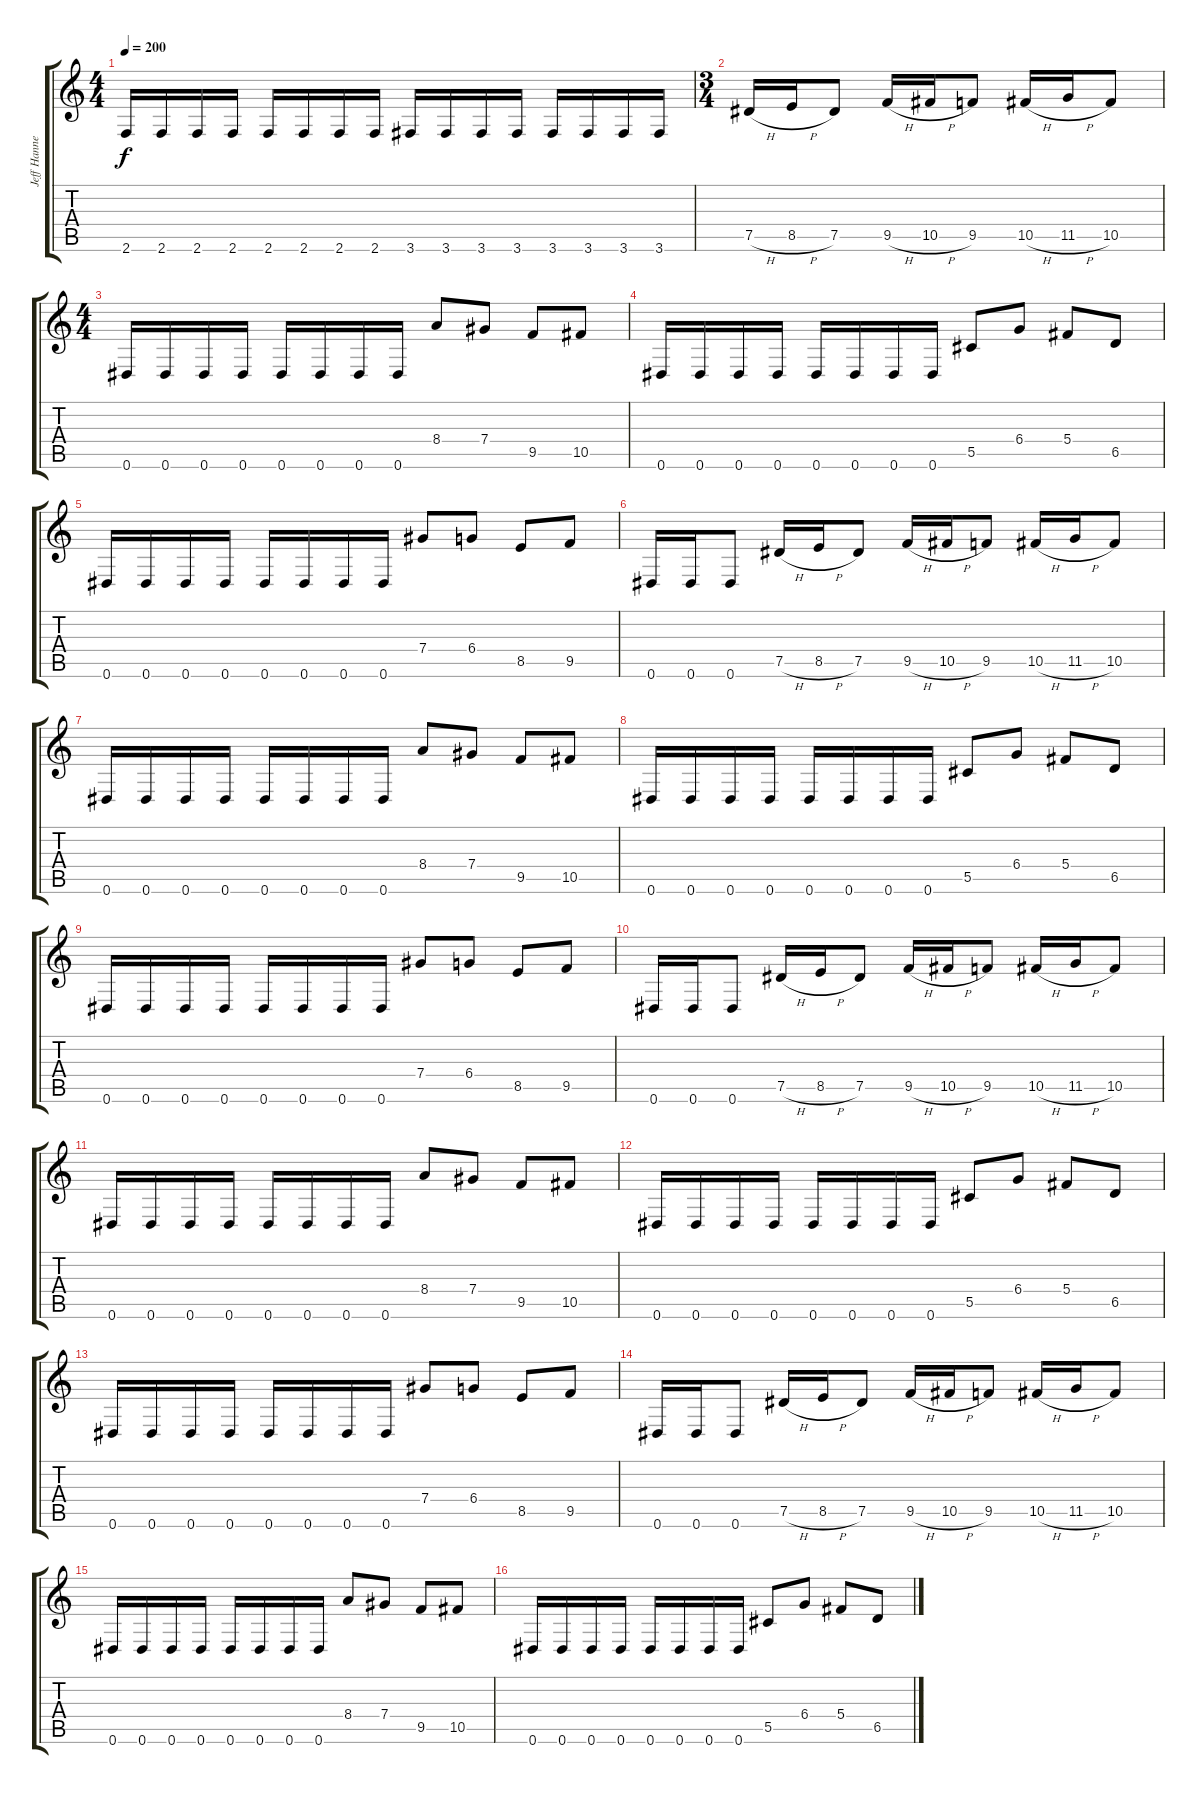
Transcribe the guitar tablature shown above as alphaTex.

\track ("Jeff Hanneman" "Jeff Hanne") {instrument distortionguitar}
\staff {score tabs}
\tuning (Eb4 Bb3 Gb3 Db3 Ab2 Eb2) {hide}
\ts (4 4)
\tempo 200
\clef g2
\ks c
2.6.16{dy f} 2.6.16 2.6.16 2.6.16 2.6.16 2.6.16 2.6.16 2.6.16 3.6.16 3.6.16 3.6.16 3.6.16 3.6.16 3.6.16 3.6.16 3.6.16 |
\ts (3 4)
7.5{h}.16 8.5{h}.16 7.5.8 9.5{h}.16 10.5{h}.16 9.5.8 10.5{h}.16 11.5{h}.16 10.5.8 |
\ts (4 4)
0.6.16 0.6.16 0.6.16 0.6.16 0.6.16 0.6.16 0.6.16 0.6.16 8.4.8 7.4.8 9.5.8 10.5.8 |
0.6.16 0.6.16 0.6.16 0.6.16 0.6.16 0.6.16 0.6.16 0.6.16 5.5.8 6.4.8 5.4.8 6.5.8 |
0.6.16 0.6.16 0.6.16 0.6.16 0.6.16 0.6.16 0.6.16 0.6.16 7.4.8 6.4.8 8.5.8 9.5.8 |
0.6.16 0.6.16 0.6.8 7.5{h}.16 8.5{h}.16 7.5.8 9.5{h}.16 10.5{h}.16 9.5.8 10.5{h}.16 11.5{h}.16 10.5.8 |
0.6.16 0.6.16 0.6.16 0.6.16 0.6.16 0.6.16 0.6.16 0.6.16 8.4.8 7.4.8 9.5.8 10.5.8 |
0.6.16 0.6.16 0.6.16 0.6.16 0.6.16 0.6.16 0.6.16 0.6.16 5.5.8 6.4.8 5.4.8 6.5.8 |
0.6.16 0.6.16 0.6.16 0.6.16 0.6.16 0.6.16 0.6.16 0.6.16 7.4.8 6.4.8 8.5.8 9.5.8 |
0.6.16 0.6.16 0.6.8 7.5{h}.16 8.5{h}.16 7.5.8 9.5{h}.16 10.5{h}.16 9.5.8 10.5{h}.16 11.5{h}.16 10.5.8 |
0.6.16 0.6.16 0.6.16 0.6.16 0.6.16 0.6.16 0.6.16 0.6.16 8.4.8 7.4.8 9.5.8 10.5.8 |
0.6.16 0.6.16 0.6.16 0.6.16 0.6.16 0.6.16 0.6.16 0.6.16 5.5.8 6.4.8 5.4.8 6.5.8 |
0.6.16 0.6.16 0.6.16 0.6.16 0.6.16 0.6.16 0.6.16 0.6.16 7.4.8 6.4.8 8.5.8 9.5.8 |
0.6.16 0.6.16 0.6.8 7.5{h}.16 8.5{h}.16 7.5.8 9.5{h}.16 10.5{h}.16 9.5.8 10.5{h}.16 11.5{h}.16 10.5.8 |
0.6.16 0.6.16 0.6.16 0.6.16 0.6.16 0.6.16 0.6.16 0.6.16 8.4.8 7.4.8 9.5.8 10.5.8 |
0.6.16 0.6.16 0.6.16 0.6.16 0.6.16 0.6.16 0.6.16 0.6.16 5.5.8 6.4.8 5.4.8 6.5.8
